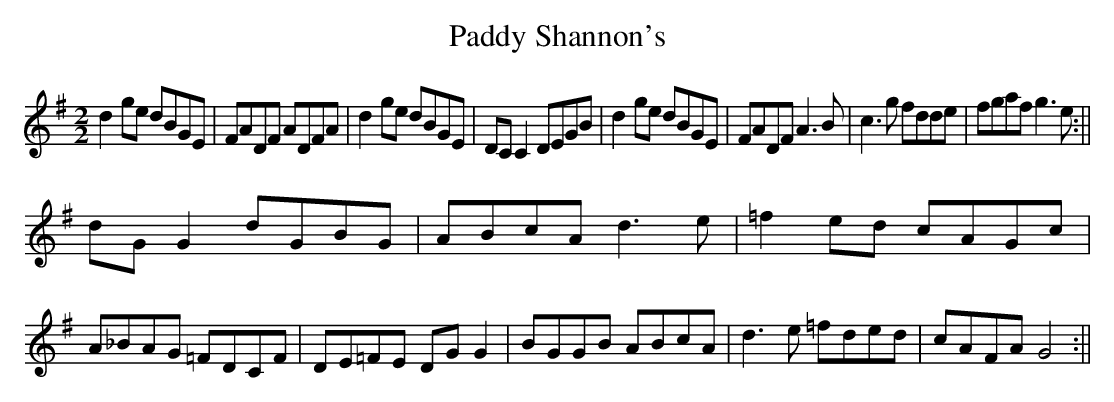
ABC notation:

X:1
T:Paddy Shannon's
M:2/2
L:1/8
K:G
d2ge dBGE|FADF ADFA|d2ge dBGE|DCC2 DEGB|\
d2ge dBGE|FADF A3B|c3g fdde|fgaf g3e:||
dGG2 dGBG|ABcA d3e|=f2ed cAGc|A_BAG =FDCF|\
DE=FE DGG2|BGGB ABcA|d3e =fded|cAFA G4:||
